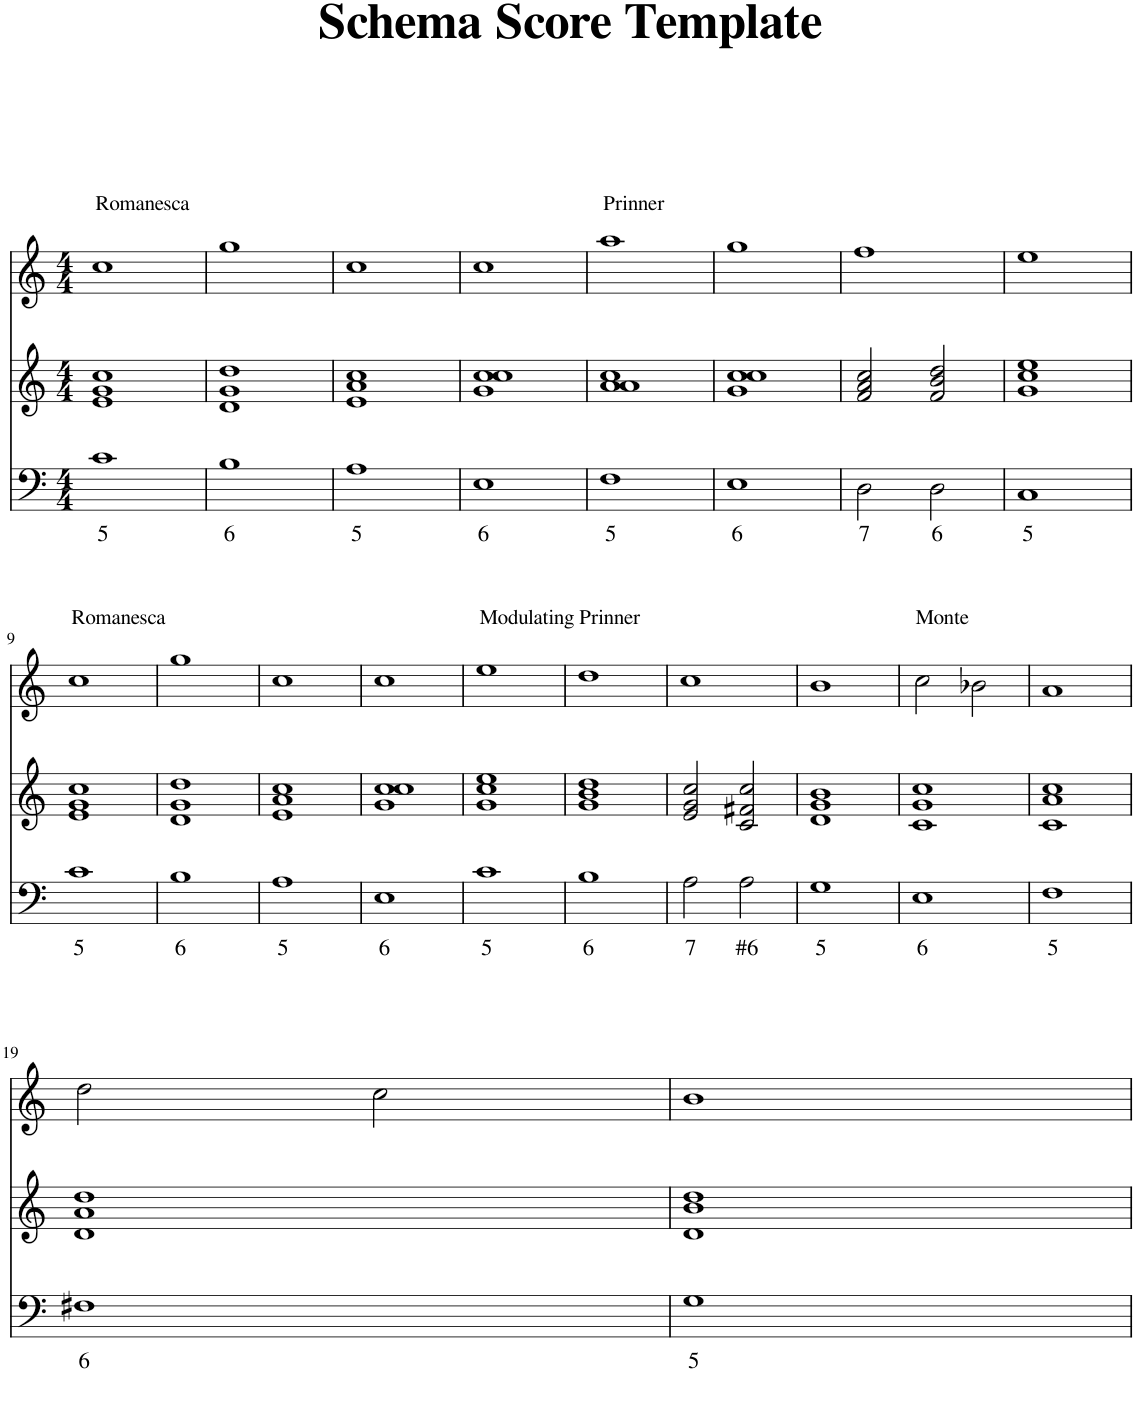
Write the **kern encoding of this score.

**kern	**text	**kern	**kern
*part3	*part3	*part2	*part1
*staff3	*staff3	*staff2	*staff1
*I"Piano	*	*I"Piano	*I"Piano
*I'Pno	*	*I'Pno	*I'Pno
*clefF4	*	*clefG2	*clefG2
*k[]	*	*k[]	*k[]
*M4/4	*	*M4/4	*M4/4
=1	=1	=1	=1
!	!	!	!LO:TX:a:t=Romanesca
!	!LO:LY:b	!	!
1c	5	1e 1g 1cc	1cc
=2	=2	=2	=2
!	!LO:LY:b	!	!
1B	6	1d 1g 1dd	1gg
=3	=3	=3	=3
!	!LO:LY:b	!	!
1A	5	1e 1a 1cc	1cc
=4	=4	=4	=4
!	!LO:LY:b	!	!
1E	6	1g 1cc 1cc	1cc
=5	=5	=5	=5
!	!	!	!LO:TX:a:t=Prinner
!	!LO:LY:b	!	!
1F	5	1a 1a 1cc	1aa
=6	=6	=6	=6
!	!LO:LY:b	!	!
1E	6	1g 1cc 1cc	1gg
=7	=7	=7	=7
!	!LO:LY:b	!	!
2D\	7	2f/ 2a/ 2cc/	1ff
!	!LO:LY:b	!	!
2D\	6	2f/ 2b/ 2dd/	.
=8	=8	=8	=8
!	!LO:LY:b	!	!
1C	5	1g 1cc 1ee	1ee
!!LO:LB:g=z
=9	=9	=9	=9
!	!	!	!LO:TX:a:t=Romanesca
!	!LO:LY:b	!	!
1c	5	1e 1g 1cc	1cc
=10	=10	=10	=10
!	!LO:LY:b	!	!
1B	6	1d 1g 1dd	1gg
=11	=11	=11	=11
!	!LO:LY:b	!	!
1A	5	1e 1a 1cc	1cc
=12	=12	=12	=12
!	!LO:LY:b	!	!
1E	6	1g 1cc 1cc	1cc
=13	=13	=13	=13
!	!	!	!LO:TX:a:t=Modulating Prinner
!	!LO:LY:b	!	!
1c	5	1g 1cc 1ee	1ee
=14	=14	=14	=14
!	!LO:LY:b	!	!
1B	6	1g 1b 1dd	1dd
=15	=15	=15	=15
!	!LO:LY:b	!	!
2A\	7	2e/ 2g/ 2cc/	1cc
!	!LO:LY:b	!	!
2A\	#6	2c/ 2f#X/ 2cc/	.
=16	=16	=16	=16
!	!LO:LY:b	!	!
1G	5	1d 1g 1b	1b
=17	=17	=17	=17
!	!	!	!LO:TX:a:t=Monte
!	!LO:LY:b	!	!
1E	6	1c 1g 1cc	2cc\
.	.	.	2b-X\
=18	=18	=18	=18
!	!LO:LY:b	!	!
1F	5	1c 1a 1cc	1a
!!LO:LB:g=z
=19	=19	=19	=19
!	!LO:LY:b	!	!
1F#X	6	1d 1a 1dd	2dd\
.	.	.	2cc\
=20	=20	=20	=20
!	!LO:LY:b	!	!
1G	5	1d 1b 1dd	1b
=	=	=	=
*-	*-	*-	*-
